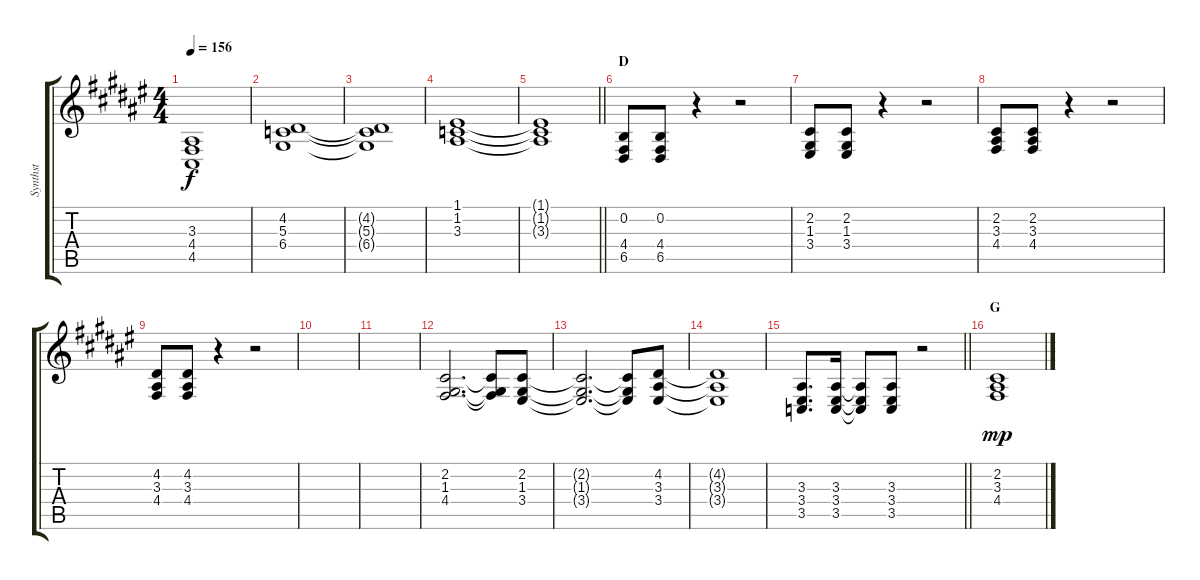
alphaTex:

\track ("Synthst" "Synthst") {instrument stringensemble1}
\staff {score tabs}
\tuning (E4 B3 G3 D3 A2 E2) {hide}
\ts (4 4)
\tempo 156
\clef g2
\ks f#
(3.3 4.4 4.5).1{dy f} |
(4.2 5.3 6.4).1 |
(4.2{t} 5.3{t} 6.4{t}).1 |
(1.1 1.2 3.3).1 |
\barLineRight lightlight
(1.1{t} 1.2{t} 3.3{t}).1 |
\section ("" "D")
(0.2 4.4 6.5).8 (0.2 4.4 6.5).8 r.4 r.2 |
(2.2 1.3 3.4).8 (2.2 1.3 3.4).8 r.4 r.2 |
(2.2 3.3 4.4).8 (2.2 3.3 4.4).8 r.4 r.2 |
(4.2 3.3 4.4).8 (4.2 3.3 4.4).8 r.4 r.2 |
|
|
(2.2 1.3 4.4).2{d} (2.2{t} 1.3{t} 4.4{t}).8 (2.2 1.3 3.4).8 |
(2.2{t} 1.3{t} 3.4{t}).2{d} (2.2{t} 1.3{t} 3.4{t}).8 (4.2 3.3 3.4).8 |
(4.2{t} 3.3{t} 3.4{t}).1 |
\barLineRight lightlight
(3.3 3.4 3.5).8{d} (3.3 3.4 3.5).16 (3.3{t} 3.4{t} 3.5{t}).8 (3.3 3.4 3.5).8 r.2 |
\section ("" "G")
(2.2 3.3 4.4).1{dy mp}
